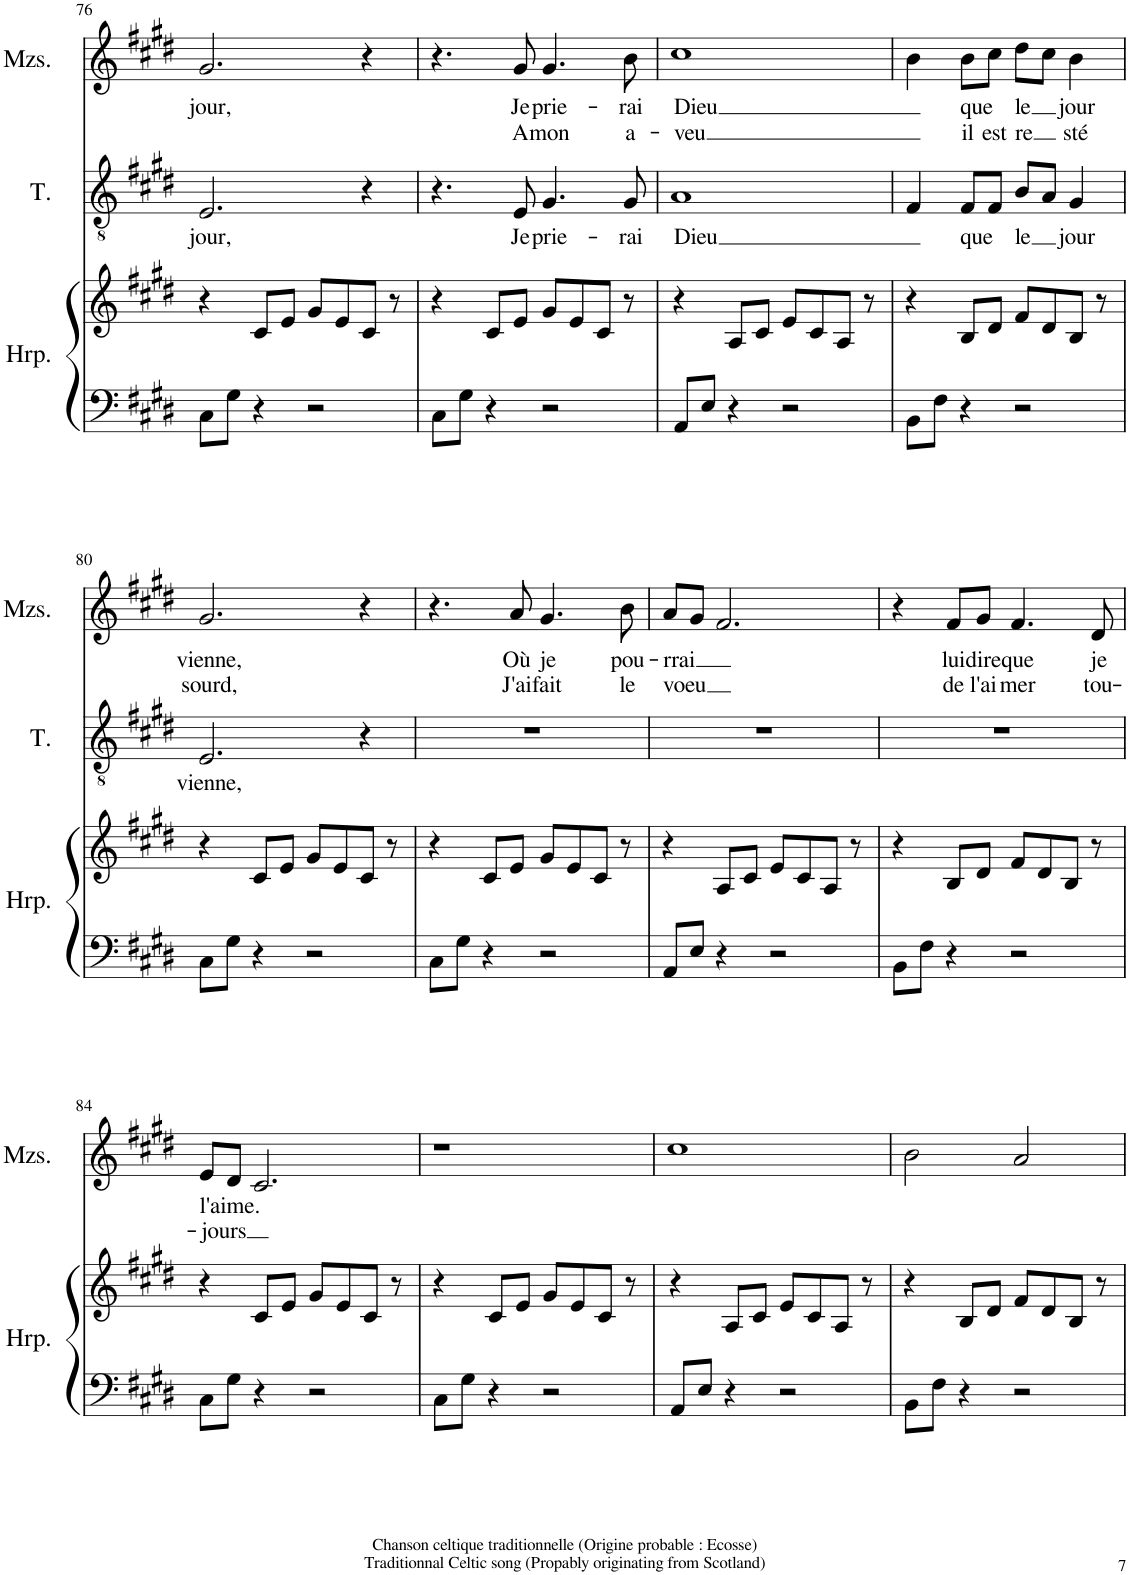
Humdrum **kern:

**kern	**kern	**kern	**text	**kern	**text	**text
*part3	*part3	*part2	*part2	*part1	*part1	*part1
*staff4	*staff3	*staff2	*staff2	*staff1	*staff1	*staff1
*I"Harp	*	*I"Tenor	*	*I"Mezzosoprano	*	*
*I'Hrp.	*	*I'T.	*	*I'Mzs.	*	*
!!LO:PB:g=z
*clefF4	*clefG2	*clefGv2	*	*clefG2	*	*
*k[f#c#g#d#]	*k[f#c#g#d#]	*k[f#c#g#d#]	*	*k[f#c#g#d#]	*	*
*M4/4	*M4/4	*M4/4	*	*M4/4	*	*
=76	=76	=76	=76	=76	=76	=76
!	!	!	!LO:LY:b	!	!LO:LY:b	!
8C#\L	4r	2.E/	jour,	2.g#/	jour,	.
8G#\J	.	.	.	.	.	.
4r	8c#/L	.	.	.	.	.
.	8e/J	.	.	.	.	.
2r	8g#/L	.	.	.	.	.
.	8e/	.	.	.	.	.
.	8c#/J	4r	.	4r	.	.
.	8r	.	.	.	.	.
=77	=77	=77	=77	=77	=77	=77
8C#\L	4r	4.r	.	4.r	.	.
8G#\J	.	.	.	.	.	.
4r	8c#/L	.	.	.	.	.
!	!	!	!LO:LY:b	!	!LO:LY:b	!LO:LY:b
.	8e/J	8E/	Je	8g#/	Je	A
!	!	!	!LO:LY:b	!	!LO:LY:b	!LO:LY:b
2r	8g#/L	4.G#/	prie-	4.g#/	prie-	mon
.	8e/	.	.	.	.	.
.	8c#/J	.	.	.	.	.
!	!	!	!LO:LY:b	!	!LO:LY:b	!LO:LY:b
.	8r	8G#/	-rai	8b\	-rai	a-
=78	=78	=78	=78	=78	=78	=78
!	!	!	!LO:LY:b	!	!LO:LY:b	!LO:LY:b
8AA/L	4r	1A	Dieu	1cc#	Dieu	-veu
8E/J	.	.	.	.	.	.
4r	8A/L	.	.	.	.	.
.	8c#/J	.	.	.	.	.
2r	8e/L	.	.	.	.	.
.	8c#/	.	.	.	.	.
.	8A/J	.	.	.	.	.
.	8r	.	.	.	.	.
=79	=79	=79	=79	=79	=79	=79
8BB\L	4r	4F#/	.	4b\	.	.
8F#\J	.	.	.	.	.	.
!	!	!	!LO:LY:b	!	!LO:LY:b	!LO:LY:b
4r	8B/L	8F#/L	que	8b\L	que	il
!	!	!	!	!	!	!LO:LY:b
.	8d#/J	8F#/J	.	8cc#\J	.	est
!	!	!	!LO:LY:b	!	!LO:LY:b	!LO:LY:b
2r	8f#/L	8B/L	le	8dd#\L	le	-re
.	8d#/	8A/J	.	8cc#\J	.	.
!	!	!	!LO:LY:b	!	!LO:LY:b	!LO:LY:b
.	8B/J	4G#/	jour	4b\	jour	sté
.	8r	.	.	.	.	.
!!LO:LB:g=z
=80	=80	=80	=80	=80	=80	=80
!	!	!	!LO:LY:b	!	!LO:LY:b	!LO:LY:b
8C#\L	4r	2.E/	vienne,	2.g#/	vienne,	sourd,
8G#\J	.	.	.	.	.	.
4r	8c#/L	.	.	.	.	.
.	8e/J	.	.	.	.	.
2r	8g#/L	.	.	.	.	.
.	8e/	.	.	.	.	.
.	8c#/J	4r	.	4r	.	.
.	8r	.	.	.	.	.
=81	=81	=81	=81	=81	=81	=81
8C#\L	4r	1r	.	4.r	.	.
8G#\J	.	.	.	.	.	.
4r	8c#/L	.	.	.	.	.
!	!	!	!	!	!LO:LY:b	!LO:LY:b
.	8e/J	.	.	8a/	Où	J'ai
!	!	!	!	!	!LO:LY:b	!LO:LY:b
2r	8g#/L	.	.	4.g#/	je	fait
.	8e/	.	.	.	.	.
.	8c#/J	.	.	.	.	.
!	!	!	!	!	!LO:LY:b	!LO:LY:b
.	8r	.	.	8b\	pou-	le
=82	=82	=82	=82	=82	=82	=82
!	!	!	!	!	!LO:LY:b	!LO:LY:b
8AA/L	4r	1r	.	8a/L	-rrai	-voeu
8E/J	.	.	.	8g#/J	.	.
4r	8A/L	.	.	2.f#/	.	.
.	8c#/J	.	.	.	.	.
2r	8e/L	.	.	.	.	.
.	8c#/	.	.	.	.	.
.	8A/J	.	.	.	.	.
.	8r	.	.	.	.	.
=83	=83	=83	=83	=83	=83	=83
8BB\L	4r	1r	.	4r	.	.
8F#\J	.	.	.	.	.	.
!	!	!	!	!	!LO:LY:b	!LO:LY:b
4r	8B/L	.	.	8f#/L	lui	de
!	!	!	!	!	!LO:LY:b	!LO:LY:b
.	8d#/J	.	.	8g#/J	dire	l'ai-
!	!	!	!	!	!LO:LY:b	!LO:LY:b
2r	8f#/L	.	.	4.f#/	que	-mer
.	8d#/	.	.	.	.	.
.	8B/J	.	.	.	.	.
!	!	!	!	!	!LO:LY:b	!LO:LY:b
.	8r	.	.	8d#/	je	tou-
!!LO:LB:g=z
=84	=84	=84	=84	=84	=84	=84
!	!	!	!	!	!LO:LY:b	!LO:LY:b
8C#\L	4r	1r	.	8e/L	l'aime.	-jours
8G#\J	.	.	.	8d#/J	.	.
4r	8c#/L	.	.	2.c#/	.	.
.	8e/J	.	.	.	.	.
2r	8g#/L	.	.	.	.	.
.	8e/	.	.	.	.	.
.	8c#/J	.	.	.	.	.
.	8r	.	.	.	.	.
=85	=85	=85	=85	=85	=85	=85
8C#\L	4r	1r	.	1r	.	.
8G#\J	.	.	.	.	.	.
4r	8c#/L	.	.	.	.	.
.	8e/J	.	.	.	.	.
2r	8g#/L	.	.	.	.	.
.	8e/	.	.	.	.	.
.	8c#/J	.	.	.	.	.
.	8r	.	.	.	.	.
=86	=86	=86	=86	=86	=86	=86
8AA/L	4r	1r	.	1cc#	.	.
8E/J	.	.	.	.	.	.
4r	8A/L	.	.	.	.	.
.	8c#/J	.	.	.	.	.
2r	8e/L	.	.	.	.	.
.	8c#/	.	.	.	.	.
.	8A/J	.	.	.	.	.
.	8r	.	.	.	.	.
=87	=87	=87	=87	=87	=87	=87
8BB\L	4r	1r	.	2b\	.	.
8F#\J	.	.	.	.	.	.
4r	8B/L	.	.	.	.	.
.	8d#/J	.	.	.	.	.
2r	8f#/L	.	.	2a/	.	.
.	8d#/	.	.	.	.	.
.	8B/J	.	.	.	.	.
.	8r	.	.	.	.	.
=	=	=	=	=	=	=
*-	*-	*-	*-	*-	*-	*-
